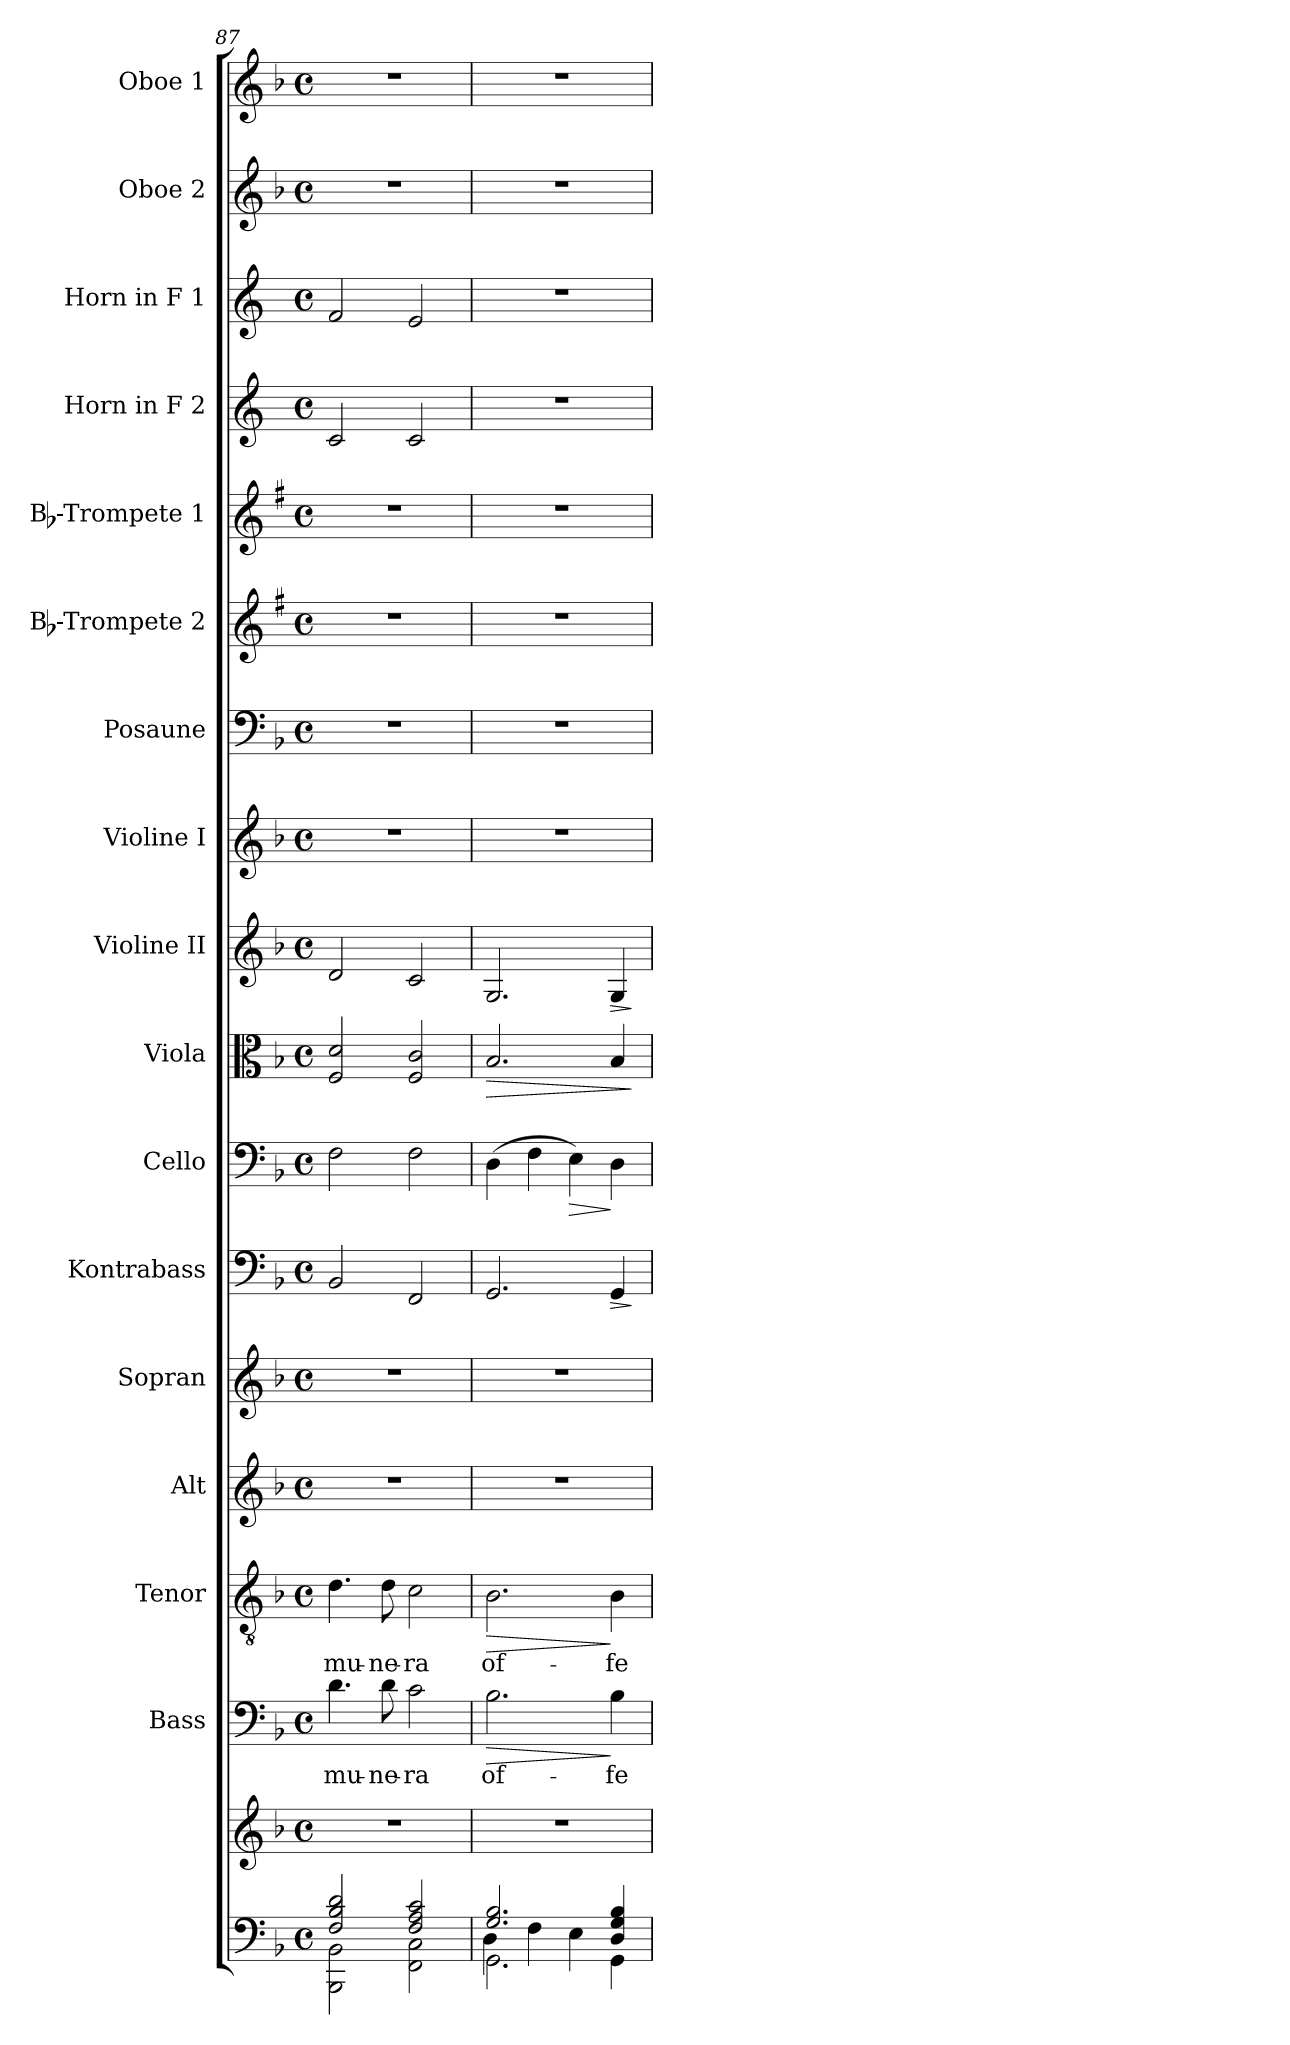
**kern	**kern	**kern	**text	**dynam	**kern	**text	**dynam	**kern	**kern	**kern	**dynam	**kern	**dynam	**kern	**dynam	**kern	**dynam	**kern	**kern	**kern	**kern	**kern	**kern	**kern	**kern
*part17	*part17	*part16	*part16	*part16	*part15	*part15	*part15	*part14	*part13	*part12	*part12	*part11	*part11	*part10	*part10	*part9	*part9	*part8	*part7	*part6	*part5	*part4	*part3	*part2	*part1
*staff18	*staff17	*staff16	*staff16	*staff16	*staff15	*staff15	*staff15	*staff14	*staff13	*staff12	*staff12	*staff11	*staff11	*staff10	*staff10	*staff9	*staff9	*staff8	*staff7	*staff6	*staff5	*staff4	*staff3	*staff2	*staff1
*	*	*I"Bass	*	*	*I"Tenor	*	*	*I"Alt	*I"Sopran	*I"Kontrabass	*	*I"Cello	*	*I"Viola	*	*I"Violine II	*	*I"Violine I	*I"Posaune	*I"Bb-Trompete 2	*I"Bb-Trompete 1	*I"Horn in F 2	*I"Horn in F 1	*I"Oboe 2	*I"Oboe 1
*	*	*I'B.	*	*	*I'T.	*	*	*I'A.	*I'S.	*I'Kb.	*	*	*	*I'Vla.	*	*I'Vl. II	*	*I'Vl. I	*I'Pos.	*I'Bb Trp. 2	*I'Bb Trp. 1	*	*	*I'Ob. 2	*I'Ob. 1
*clefF4	*clefG2	*clefF4	*	*	*clefGv2	*	*	*clefG2	*clefG2	*clefF4	*	*clefF4	*	*clefC3	*	*clefG2	*	*clefG2	*clefF4	*clefG2	*clefG2	*clefG2	*clefG2	*clefG2	*clefG2
*	*	*	*	*	*	*	*	*	*	*ITrd7c12	*	*	*	*	*	*	*	*	*	*ITrd1c2	*ITrd1c2	*ITrd4c7	*ITrd4c7	*	*
*k[b-]	*k[b-]	*k[b-]	*	*	*k[b-]	*	*	*k[b-]	*k[b-]	*k[b-]	*	*k[b-]	*	*k[b-]	*	*k[b-]	*	*k[b-]	*k[b-]	*k[b-]	*k[b-]	*k[b-]	*k[b-]	*k[b-]	*k[b-]
*F:	*F:	*F:	*	*	*F:	*	*	*F:	*F:	*F:	*	*F:	*	*F:	*	*F:	*	*F:	*F:	*F:	*F:	*F:	*F:	*F:	*F:
*M4/4	*M4/4	*M4/4	*	*	*M4/4	*	*	*M4/4	*M4/4	*M4/4	*	*M4/4	*	*M4/4	*	*M4/4	*	*M4/4	*M4/4	*M4/4	*M4/4	*M4/4	*M4/4	*M4/4	*M4/4
*met(c)	*met(c)	*met(c)	*	*	*met(c)	*	*	*met(c)	*met(c)	*met(c)	*	*met(c)	*	*met(c)	*	*met(c)	*	*met(c)	*met(c)	*met(c)	*met(c)	*met(c)	*met(c)	*met(c)	*met(c)
=87	=87	=87	=87	=87	=87	=87	=87	=87	=87	=87	=87	=87	=87	=87	=87	=87	=87	=87	=87	=87	=87	=87	=87	=87	=87
*^	*	*	*	*	*	*	*	*	*	*	*	*	*	*	*	*	*	*	*	*	*	*	*	*	*
!	!	!	!	!LO:LY:b	!	!	!LO:LY:b	!	!	!	!	!	!	!	!	!	!	!	!	!	!	!	!	!	!	!
2F/ 2B-/ 2d/	2BBB-\ 2BB-\	1r	4.d\	mu-	.	4.d\	mu-	.	1r	1r	2BBB-/	.	2F\	.	2F/ 2d/	.	2d/	.	1r	1r	1r	1r	2F/	2B-/	1r	1r
!	!	!	!	!LO:LY:b	!	!	!LO:LY:b	!	!	!	!	!	!	!	!	!	!	!	!	!	!	!	!	!	!	!
.	.	.	8d\	-ne-	.	8d\	-ne-	.	.	.	.	.	.	.	.	.	.	.	.	.	.	.	.	.	.	.
!	!	!	!	!LO:LY:b	!	!	!LO:LY:b	!	!	!	!	!	!	!	!	!	!	!	!	!	!	!	!	!	!	!
2F/ 2A/ 2c/	2FF\ 2C\	.	2c\	-ra	.	2c\	-ra	.	.	.	2FFF/	.	2F\	.	2F/ 2c/	.	2c/	.	.	.	.	.	2F/	2A/	.	.
=88	=88	=88	=88	=88	=88	=88	=88	=88	=88	=88	=88	=88	=88	=88	=88	=88	=88	=88	=88	=88	=88	=88	=88	=88	=88	=88
*	*^	*	*	*	*	*	*	*	*	*	*	*	*	*	*	*	*	*	*	*	*	*	*	*	*	*
!	!	!	!	!	!LO:LY:b	!LO:HP:b	!	!LO:LY:b	!LO:HP:b	!	!	!	!	!	!	!	!LO:HP:b	!	!	!	!	!	!	!	!	!	!
2.G/ 2.B-/	2.GG\	4D\	1r	2.B-\	of-	>	2.B-\	of-	>	1r	1r	2.GGG/	.	(>4D\	.	2.B-/	>	2.G/	.	1r	1r	1r	1r	1r	1r	1r	1r
.	.	4F\	.	.	.	.	.	.	.	.	.	.	.	4F\	.	.	.	.	.	.	.	.	.	.	.	.	.
!	!	!	!	!	!	!	!	!	!	!	!	!	!	!	!LO:HP:b	!	!	!	!	!	!	!	!	!	!	!	!
.	.	4E\	.	.	.	.	.	.	.	.	.	.	.	4E\)	>	.	.	.	.	.	.	.	.	.	.	.	.
!	!	!	!	!	!LO:LY:b	!	!	!LO:LY:b	!	!	!	!	!LO:HP:b	!	!	!	!	!	!LO:HP:b	!	!	!	!	!	!	!	!
4D/ 4G/ 4B-/	4GG\	4ryy	.	4B-\	-fe-	]	4B-\	-fe-	]	.	.	4GGG/	>	4D\	]	4B-/	.	4G/	>	.	.	.	.	.	.	.	.
*v	*v	*v	*	*	*	*	*	*	*	*	*	*	*	*	*	*	*	*	*	*	*	*	*	*	*	*	*
.	.	.	.	.	.	.	.	.	.	.	]	.	.	.	]	.	]	.	.	.	.	.	.	.	.
=	=	=	=	=	=	=	=	=	=	=	=	=	=	=	=	=	=	=	=	=	=	=	=	=	=
*-	*-	*-	*-	*-	*-	*-	*-	*-	*-	*-	*-	*-	*-	*-	*-	*-	*-	*-	*-	*-	*-	*-	*-	*-	*-
